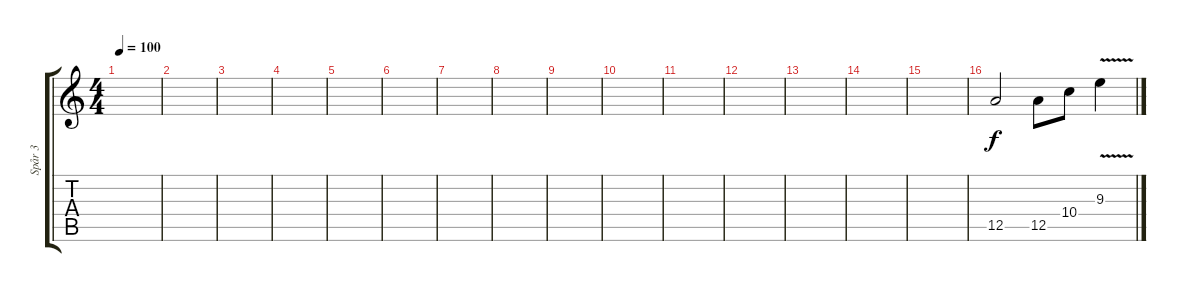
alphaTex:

\track ("Spår 3" "Spår 3") {instrument overdrivenguitar}
\staff {score tabs}
\tuning (E4 B3 G3 D3 A2 E2) {hide}
\ts (4 4)
\tempo 100
\clef g2
\ks c
|
|
|
|
|
|
|
|
|
|
|
|
|
|
|
12.5.2 12.5.8 10.4.8 9.3{v}.4
